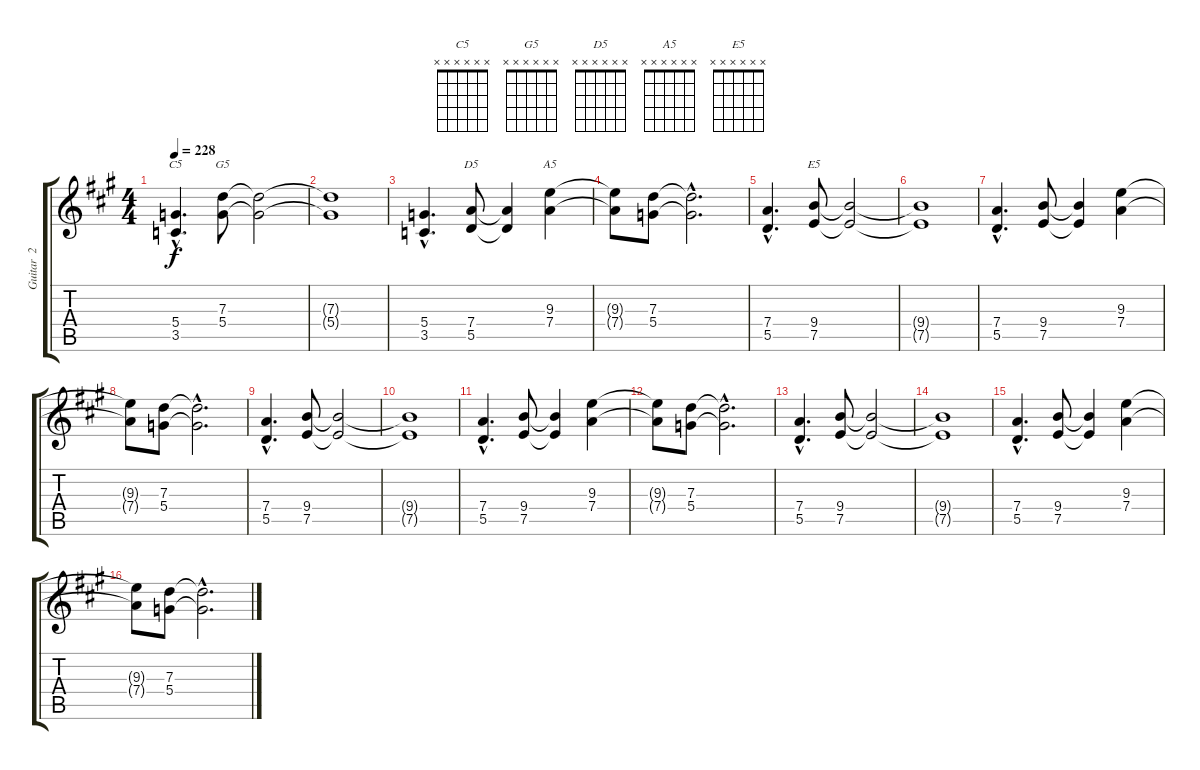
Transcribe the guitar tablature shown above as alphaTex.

\track (" Guitar  2 (Dave)" " Guitar  2") {instrument distortionguitar}
\staff {score tabs}
\tuning (E4 B3 G3 D3 A2 E2) {hide}
\chord ("C5" x x x x x x) {firstfret 0}
\chord ("G5" x x x x x x) {firstfret 0}
\chord ("D5" x x x x x x) {firstfret 0}
\chord ("A5" x x x x x x) {firstfret 0}
\chord ("E5" x x x x x x) {firstfret 0}
\ts (4 4)
\tempo 228
\clef g2
\ks f#minor
(5.4{hac} 3.5{hac}).4{d ch "C5" dy f} (7.3 5.4).8{ch "G5"} (7.3{t} 5.4{t}).2 |
(7.3{t} 5.4{t}).1 |
(5.4{hac} 3.5{hac}).4{d} (7.4 5.5).8{ch "D5"} (7.4{t} 5.5{t}).4 (9.3 7.4).4{ch "A5"} |
(9.3{t} 7.4{t}).8 (7.3 5.4).8 (7.3{hac t} 5.4{hac t}).2{d} |
(7.4{hac} 5.5{hac}).4{d} (9.4 7.5).8{ch "E5"} (9.4{t} 7.5{t}).2 |
(9.4{t} 7.5{t}).1 |
(7.4{hac} 5.5{hac}).4{d} (9.4 7.5).8 (9.4{t} 7.5{t}).4 (9.3 7.4).4 |
(9.3{t} 7.4{t}).8 (7.3 5.4).8 (7.3{hac t} 5.4{hac t}).2{d} |
(7.4{hac} 5.5{hac}).4{d} (9.4 7.5).8 (9.4{t} 7.5{t}).2 |
(9.4{t} 7.5{t}).1 |
(7.4{hac} 5.5{hac}).4{d} (9.4 7.5).8 (9.4{t} 7.5{t}).4 (9.3 7.4).4 |
(9.3{t} 7.4{t}).8 (7.3 5.4).8 (7.3{hac t} 5.4{hac t}).2{d} |
(7.4{hac} 5.5{hac}).4{d} (9.4 7.5).8 (9.4{t} 7.5{t}).2 |
(9.4{t} 7.5{t}).1 |
(7.4{hac} 5.5{hac}).4{d} (9.4 7.5).8 (9.4{t} 7.5{t}).4 (9.3 7.4).4 |
(9.3{t} 7.4{t}).8 (7.3 5.4).8 (7.3{hac t} 5.4{hac t}).2{d}
